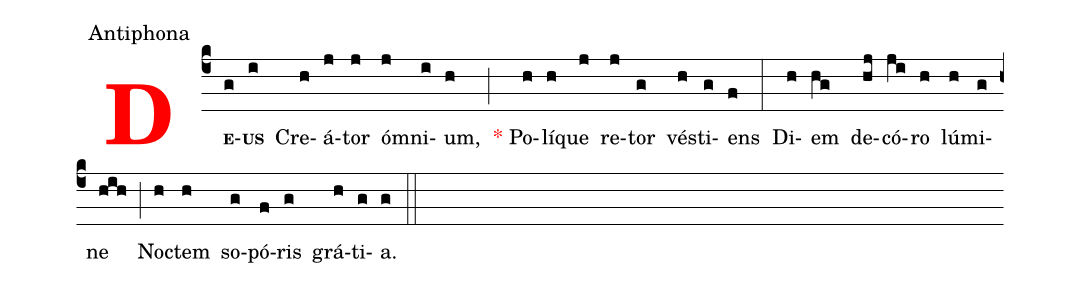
office-part: Antiphona;
%%
<v>\bf\textcolor{red}{D}</v><v>\bf\scriptsize{E}</v>(c4g)<v>\bf\scriptsize{US}</v>(i) Cre(h)á(j)tor(j) óm(j)ni(i)um,(h) (;)<v>\textcolor{red}{*}</v> Po(h)lí(h)que(j) re(j)tor(g) vés(h)ti(g)ens(f) (:) Di(h)em(hg) de(hj)có(ji)ro(h) lú(h)mi(g)ne(hih) (;) Noc(h)tem(h) so(g)pó(f)ris(g) grá(h)ti(g)a.(g) (::)
